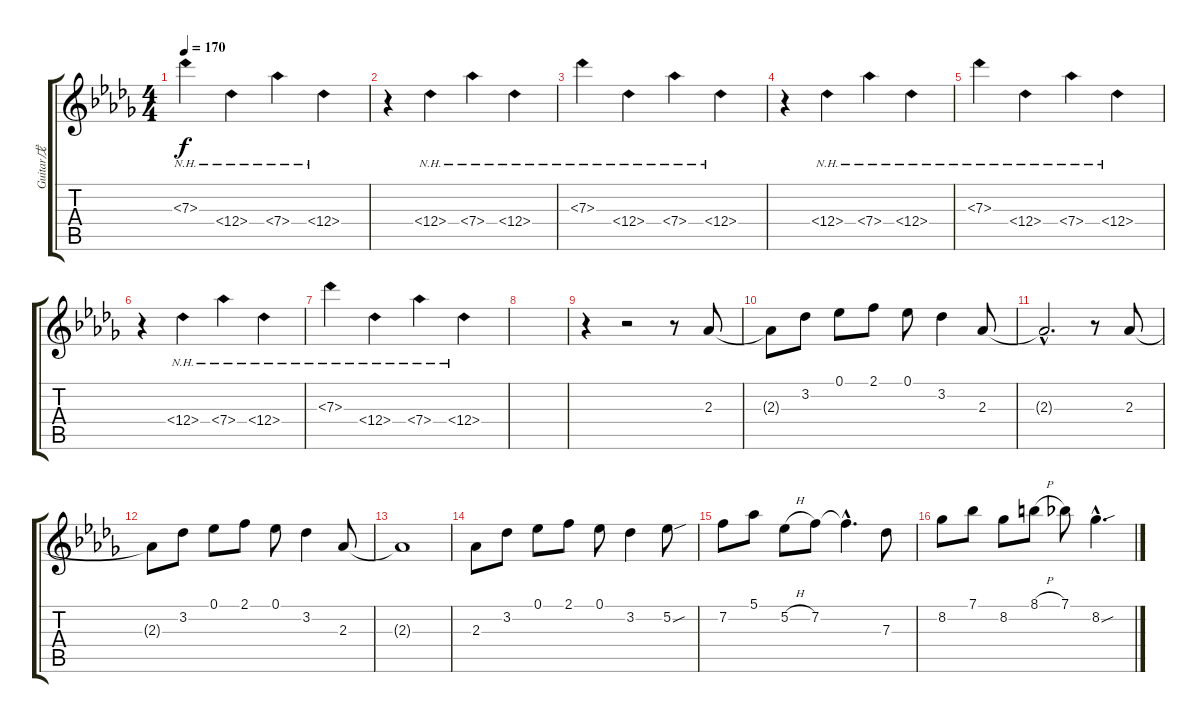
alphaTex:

\track ("Guitar戊" "Guitar戊") {instrument distortionguitar}
\staff {score tabs}
\tuning (Eb4 Bb3 Gb3 Db3 Ab2 Eb2) {hide}
\ts (4 4)
\tempo 170
\clef g2
\ks db
7.3{nh}.4{dy f} 12.4{nh}.4 7.4{nh}.4 12.4{nh}.4 |
r.4 12.4{nh}.4 7.4{nh}.4 12.4{nh}.4 |
7.3{nh}.4 12.4{nh}.4 7.4{nh}.4 12.4{nh}.4 |
r.4 12.4{nh}.4 7.4{nh}.4 12.4{nh}.4 |
7.3{nh}.4 12.4{nh}.4 7.4{nh}.4 12.4{nh}.4 |
r.4 12.4{nh}.4 7.4{nh}.4 12.4{nh}.4 |
7.3{nh}.4 12.4{nh}.4 7.4{nh}.4 12.4{nh}.4 |
|
r.4 r.2 r.8 2.3.8 |
2.3{t}.8 3.2.8 0.1.8 2.1.8 0.1.8 3.2.4 2.3.8 |
2.3{hac t}.2{d} r.8 2.3.8 |
2.3{t}.8 3.2.8 0.1.8 2.1.8 0.1.8 3.2.4 2.3.8 |
2.3{t}.1 |
2.3.8 3.2.8 0.1.8 2.1.8 0.1.8 3.2.4 5.2{sou}.8 |
7.2.8 5.1.8 5.2{h}.8 7.2.8 7.2{hac t}.4{d} 7.3.8 |
8.2.8 7.1.8 8.2.8 8.1{h}.8 7.1.8 8.2{sou hac}.4{d}
